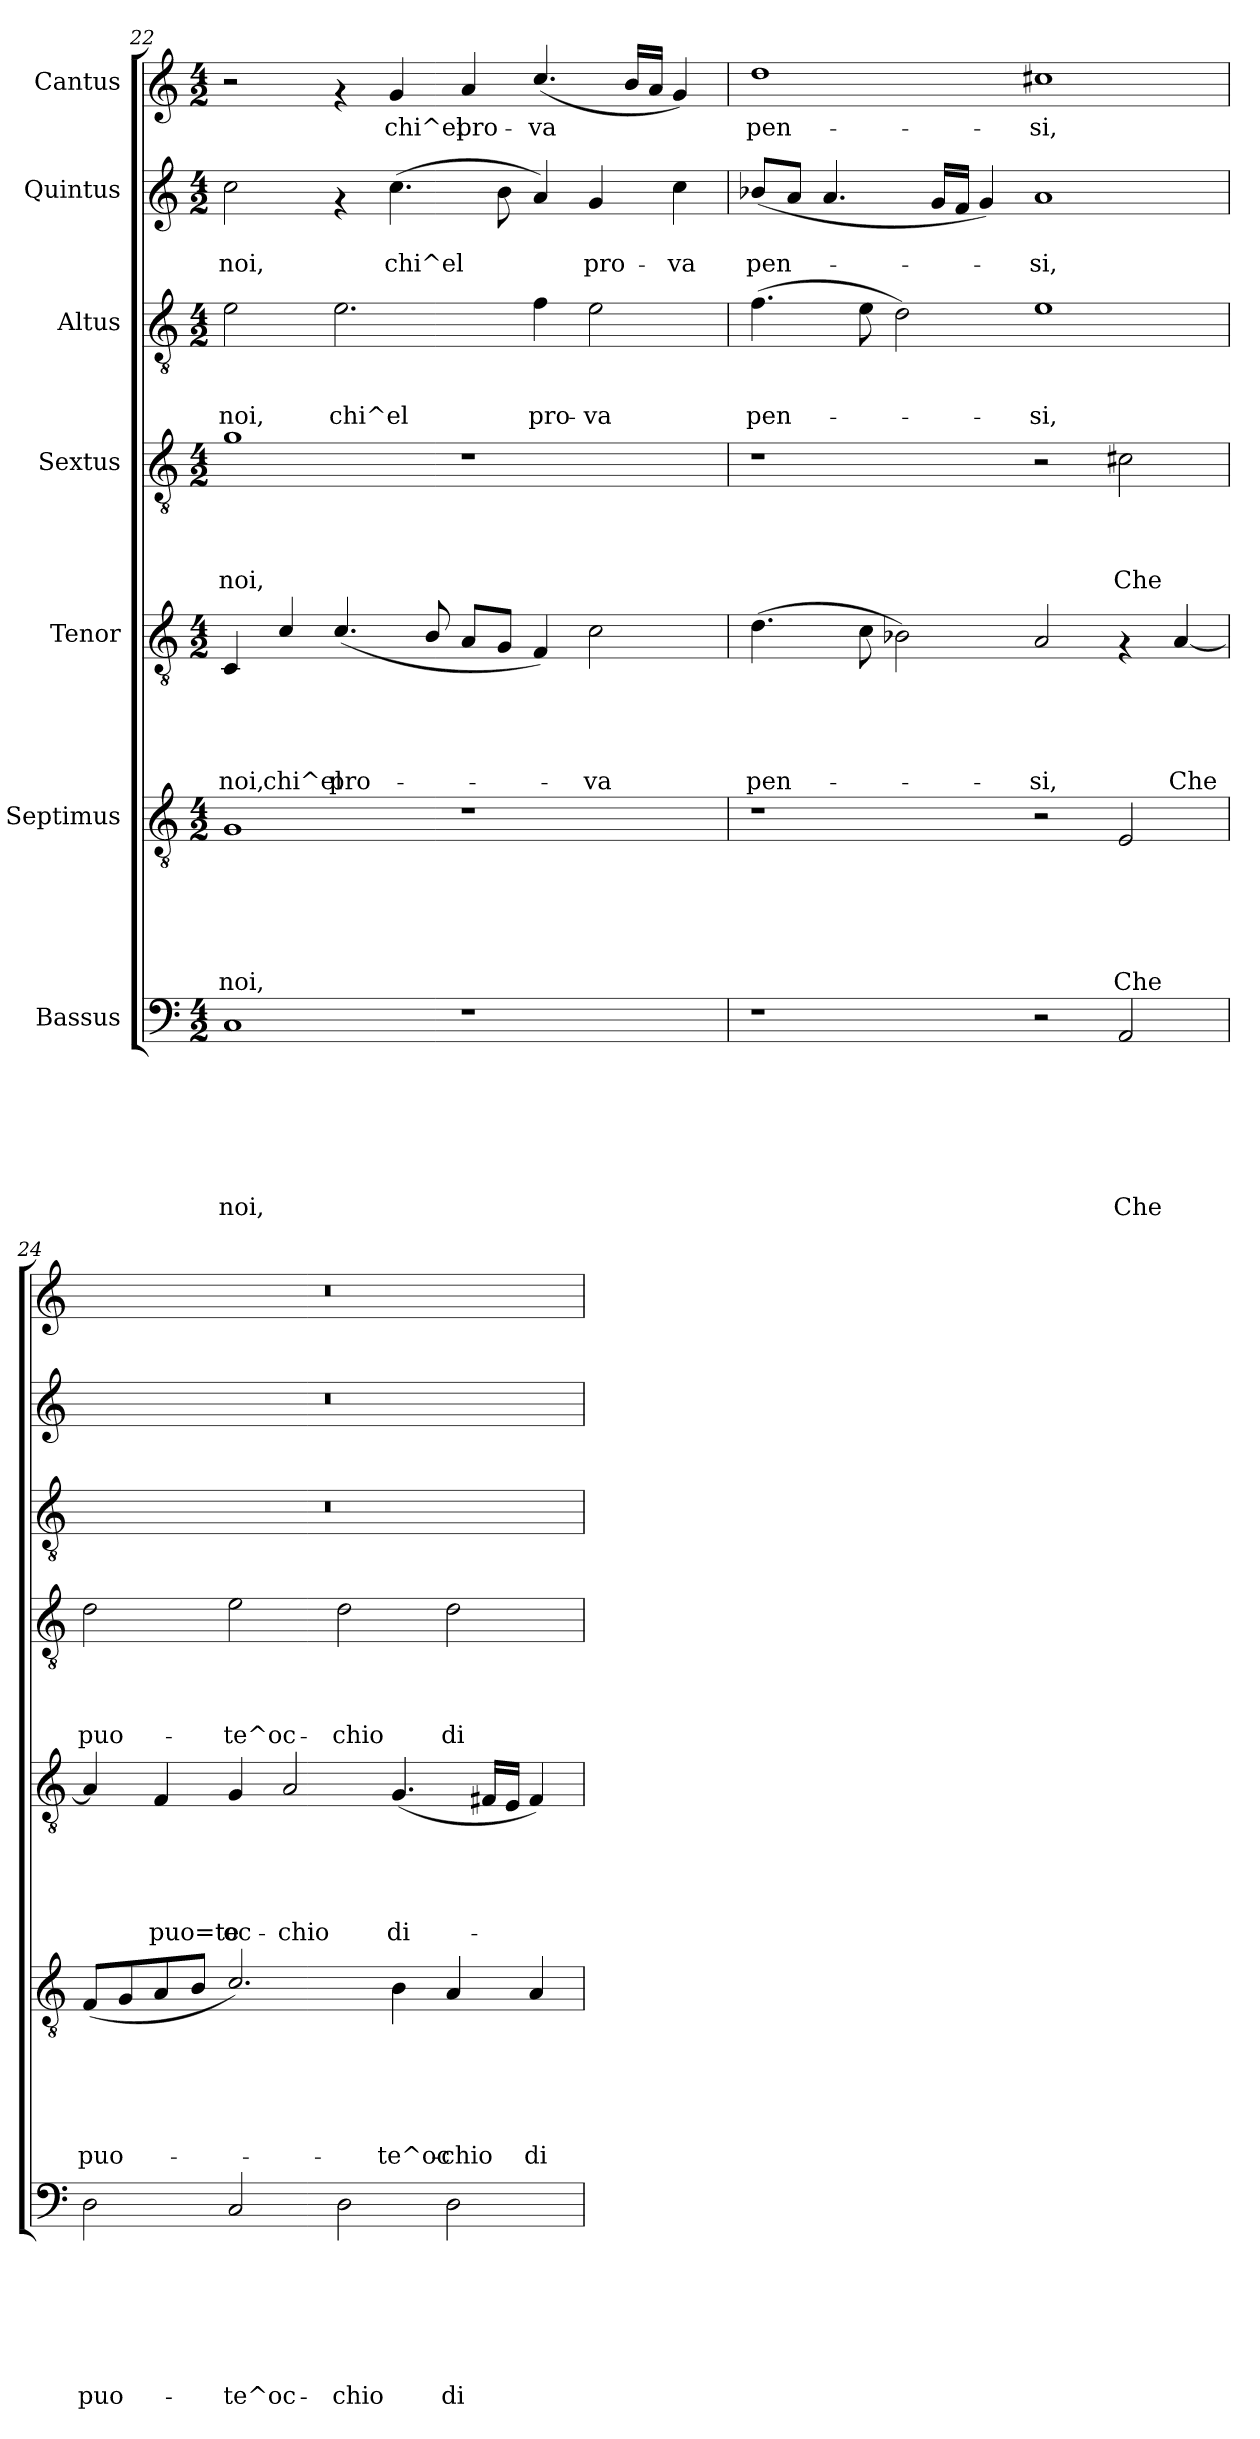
**kern	**text	**text	**text	**text	**text	**text	**text	**kern	**text	**text	**text	**text	**text	**text	**kern	**text	**text	**text	**text	**text	**kern	**text	**text	**text	**text	**kern	**text	**text	**text	**kern	**text	**text	**kern	**text
*part7	*part7	*part7	*part7	*part7	*part7	*part7	*part7	*part6	*part6	*part6	*part6	*part6	*part6	*part6	*part5	*part5	*part5	*part5	*part5	*part5	*part4	*part4	*part4	*part4	*part4	*part3	*part3	*part3	*part3	*part2	*part2	*part2	*part1	*part1
*staff7	*staff7	*staff7	*staff7	*staff7	*staff7	*staff7	*staff7	*staff6	*staff6	*staff6	*staff6	*staff6	*staff6	*staff6	*staff5	*staff5	*staff5	*staff5	*staff5	*staff5	*staff4	*staff4	*staff4	*staff4	*staff4	*staff3	*staff3	*staff3	*staff3	*staff2	*staff2	*staff2	*staff1	*staff1
*I"Bassus	*	*	*	*	*	*	*	*I"Septimus	*	*	*	*	*	*	*I"Tenor	*	*	*	*	*	*I"Sextus	*	*	*	*	*I"Altus	*	*	*	*I"Quintus	*	*	*I"Cantus	*
*clefF4	*	*	*	*	*	*	*	*clefGv2	*	*	*	*	*	*	*clefGv2	*	*	*	*	*	*clefGv2	*	*	*	*	*clefGv2	*	*	*	*clefG2	*	*	*clefG2	*
*k[]	*	*	*	*	*	*	*	*k[]	*	*	*	*	*	*	*k[]	*	*	*	*	*	*k[]	*	*	*	*	*k[]	*	*	*	*k[]	*	*	*k[]	*
*C:	*	*	*	*	*	*	*	*C:	*	*	*	*	*	*	*C:	*	*	*	*	*	*C:	*	*	*	*	*C:	*	*	*	*C:	*	*	*C:	*
*M4/2	*	*	*	*	*	*	*	*M4/2	*	*	*	*	*	*	*M4/2	*	*	*	*	*	*M4/2	*	*	*	*	*M4/2	*	*	*	*M4/2	*	*	*M4/2	*
=22	=22	=22	=22	=22	=22	=22	=22	=22	=22	=22	=22	=22	=22	=22	=22	=22	=22	=22	=22	=22	=22	=22	=22	=22	=22	=22	=22	=22	=22	=22	=22	=22	=22	=22
!	!	!	!	!	!	!	!LO:LY:b:rj	!	!	!	!	!	!	!LO:LY:b:rj	!	!	!	!	!	!LO:LY:b:rj	!	!	!	!	!LO:LY:b:rj	!	!	!	!LO:LY:b:rj	!	!	!LO:LY:b:rj	!	!
1C	.	.	.	.	.	.	noi,	1G	.	.	.	.	.	noi,	4C/	.	.	.	.	-noi,	1g	.	.	.	noi,	2e\	.	.	noi,	2cc\	.	noi,	2r	.
!	!	!	!	!	!	!	!	!	!	!	!	!	!	!	!	!	!	!	!	!LO:LY:b:rj	!	!	!	!	!	!	!	!	!	!	!	!	!	!
.	.	.	.	.	.	.	.	.	.	.	.	.	.	.	4c/	.	.	.	.	chi^el	.	.	.	.	.	.	.	.	.	.	.	.	.	.
!	!	!	!	!	!	!	!	!	!	!	!	!	!	!	!	!	!	!	!	!LO:LY:b:rj	!	!	!	!	!	!	!	!	!LO:LY:b:rj	!	!	!	!	!
.	.	.	.	.	.	.	.	.	.	.	.	.	.	.	(<4.c/	.	.	.	.	pro-	.	.	.	.	.	2.e\	.	.	chi^el	4rf	.	.	4rf	.
!	!	!	!	!	!	!	!	!	!	!	!	!	!	!	!	!	!	!	!	!	!	!	!	!	!	!	!	!	!	!	!	!LO:LY:b:rj	!	!LO:LY:b:rj
.	.	.	.	.	.	.	.	.	.	.	.	.	.	.	.	.	.	.	.	.	.	.	.	.	.	.	.	.	.	(>4.cc\	.	chi^el	4g/	chi^el
.	.	.	.	.	.	.	.	.	.	.	.	.	.	.	8B/	.	.	.	.	.	.	.	.	.	.	.	.	.	.	.	.	.	.	.
!	!	!	!	!	!	!	!	!	!	!	!	!	!	!	!	!	!	!	!	!	!	!	!	!	!	!	!	!	!	!	!	!	!	!LO:LY:b:rj
1r	.	.	.	.	.	.	.	1r	.	.	.	.	.	.	8A/L	.	.	.	.	.	1r	.	.	.	.	.	.	.	.	.	.	.	4a/	pro-
.	.	.	.	.	.	.	.	.	.	.	.	.	.	.	8G/J	.	.	.	.	.	.	.	.	.	.	.	.	.	.	8b\	.	.	.	.
!	!	!	!	!	!	!	!	!	!	!	!	!	!	!	!	!	!	!	!	!	!	!	!	!	!	!	!	!	!LO:LY:b:rj	!	!	!	!	!LO:LY:b:rj
.	.	.	.	.	.	.	.	.	.	.	.	.	.	.	4F/)	.	.	.	.	.	.	.	.	.	.	4f\	.	.	pro-	4a/)	.	.	(<4.cc/	-va
!	!	!	!	!	!	!	!	!	!	!	!	!	!	!	!	!	!	!	!	!LO:LY:b:rj	!	!	!	!	!	!	!	!	!LO:LY:b:rj	!	!	!LO:LY:b:rj	!	!
.	.	.	.	.	.	.	.	.	.	.	.	.	.	.	2c\	.	.	.	.	-va	.	.	.	.	.	2e\	.	.	-va	4g/	.	pro-	.	.
.	.	.	.	.	.	.	.	.	.	.	.	.	.	.	.	.	.	.	.	.	.	.	.	.	.	.	.	.	.	.	.	.	16b/LL	.
.	.	.	.	.	.	.	.	.	.	.	.	.	.	.	.	.	.	.	.	.	.	.	.	.	.	.	.	.	.	.	.	.	16a/JJ	.
!	!	!	!	!	!	!	!	!	!	!	!	!	!	!	!	!	!	!	!	!	!	!	!	!	!	!	!	!	!	!	!	!LO:LY:b:rj	!	!
.	.	.	.	.	.	.	.	.	.	.	.	.	.	.	.	.	.	.	.	.	.	.	.	.	.	.	.	.	.	4cc\	.	-va	4g/)	.
=23	=23	=23	=23	=23	=23	=23	=23	=23	=23	=23	=23	=23	=23	=23	=23	=23	=23	=23	=23	=23	=23	=23	=23	=23	=23	=23	=23	=23	=23	=23	=23	=23	=23	=23
!	!	!	!	!	!	!	!	!	!	!	!	!	!	!	!	!	!	!	!	!LO:LY:b:rj	!	!	!	!	!	!	!	!	!LO:LY:b:rj	!	!	!LO:LY:b:rj	!	!LO:LY:b:rj
1r	.	.	.	.	.	.	.	1r	.	.	.	.	.	.	(>4.d\	.	.	.	.	pen-	1r	.	.	.	.	(>4.f\	.	.	pen-	(<8b-X/L	.	pen-	1dd	pen-
.	.	.	.	.	.	.	.	.	.	.	.	.	.	.	.	.	.	.	.	.	.	.	.	.	.	.	.	.	.	8a/J	.	.	.	.
.	.	.	.	.	.	.	.	.	.	.	.	.	.	.	.	.	.	.	.	.	.	.	.	.	.	.	.	.	.	4.a/	.	.	.	.
.	.	.	.	.	.	.	.	.	.	.	.	.	.	.	8c\	.	.	.	.	.	.	.	.	.	.	8e\	.	.	.	.	.	.	.	.
.	.	.	.	.	.	.	.	.	.	.	.	.	.	.	2B-X\)	.	.	.	.	.	.	.	.	.	.	2d\)	.	.	.	.	.	.	.	.
.	.	.	.	.	.	.	.	.	.	.	.	.	.	.	.	.	.	.	.	.	.	.	.	.	.	.	.	.	.	16g/LL	.	.	.	.
.	.	.	.	.	.	.	.	.	.	.	.	.	.	.	.	.	.	.	.	.	.	.	.	.	.	.	.	.	.	16f/JJ	.	.	.	.
.	.	.	.	.	.	.	.	.	.	.	.	.	.	.	.	.	.	.	.	.	.	.	.	.	.	.	.	.	.	4g/)	.	.	.	.
!	!	!	!	!	!	!	!	!	!	!	!	!	!	!	!	!	!	!	!	!LO:LY:b:rj	!	!	!	!	!	!	!	!	!LO:LY:b:rj	!	!	!LO:LY:b:rj	!	!LO:LY:b:rj
2r	.	.	.	.	.	.	.	2r	.	.	.	.	.	.	2A/	.	.	.	.	-si,	2r	.	.	.	.	1e	.	.	-si,	1a	.	-si,	1cc#X	-si,
!	!	!	!	!	!	!	!LO:LY:b:rj	!	!	!	!	!	!	!LO:LY:b:rj	!	!	!	!	!	!	!	!	!	!	!LO:LY:b:rj	!	!	!	!	!	!	!	!	!
2AA/	.	.	.	.	.	.	Che	2E/	.	.	.	.	.	Che	4rF	.	.	.	.	.	2c#X\	.	.	.	Che	.	.	.	.	.	.	.	.	.
!	!	!	!	!	!	!	!	!	!	!	!	!	!	!	!	!	!	!	!	!LO:LY:b:rj	!	!	!	!	!	!	!	!	!	!	!	!	!	!
.	.	.	.	.	.	.	.	.	.	.	.	.	.	.	[<4A/	.	.	.	.	Che	.	.	.	.	.	.	.	.	.	.	.	.	.	.
!!LO:PB:g=z
=24	=24	=24	=24	=24	=24	=24	=24	=24	=24	=24	=24	=24	=24	=24	=24	=24	=24	=24	=24	=24	=24	=24	=24	=24	=24	=24	=24	=24	=24	=24	=24	=24	=24	=24
!	!	!	!	!	!	!	!LO:LY:b:rj	!	!	!	!	!	!	!LO:LY:b:rj	!	!	!	!	!	!	!	!	!	!	!LO:LY:b:rj	!	!	!	!	!	!	!	!	!
2D\	.	.	.	.	.	.	puo-	(<8F/L	.	.	.	.	.	puo-	4A/]	.	.	.	.	.	2d\	.	.	.	puo-	0r	.	.	.	0r	.	.	0r	.
.	.	.	.	.	.	.	.	8G/	.	.	.	.	.	.	.	.	.	.	.	.	.	.	.	.	.	.	.	.	.	.	.	.	.	.
!	!	!	!	!	!	!	!	!	!	!	!	!	!	!	!	!	!	!	!	!LO:LY:b:rj	!	!	!	!	!	!	!	!	!	!	!	!	!	!
.	.	.	.	.	.	.	.	8A/	.	.	.	.	.	.	4F/	.	.	.	.	puo=te	.	.	.	.	.	.	.	.	.	.	.	.	.	.
.	.	.	.	.	.	.	.	8B/J	.	.	.	.	.	.	.	.	.	.	.	.	.	.	.	.	.	.	.	.	.	.	.	.	.	.
!	!	!	!	!	!	!	!LO:LY:b:rj	!	!	!	!	!	!	!	!	!	!	!	!	!LO:LY:b:rj	!	!	!	!	!LO:LY:b:rj	!	!	!	!	!	!	!	!	!
2C/	.	.	.	.	.	.	-te^oc-	2.c/)	.	.	.	.	.	.	4G/	.	.	.	.	oc-	2e\	.	.	.	-te^oc-	.	.	.	.	.	.	.	.	.
!	!	!	!	!	!	!	!	!	!	!	!	!	!	!	!	!	!	!	!	!LO:LY:b:rj	!	!	!	!	!	!	!	!	!	!	!	!	!	!
.	.	.	.	.	.	.	.	.	.	.	.	.	.	.	2A/	.	.	.	.	-chio	.	.	.	.	.	.	.	.	.	.	.	.	.	.
!	!	!	!	!	!	!	!LO:LY:b:rj	!	!	!	!	!	!	!	!	!	!	!	!	!	!	!	!	!	!LO:LY:b:rj	!	!	!	!	!	!	!	!	!
2D\	.	.	.	.	.	.	-chio	.	.	.	.	.	.	.	.	.	.	.	.	.	2d\	.	.	.	-chio	.	.	.	.	.	.	.	.	.
!	!	!	!	!	!	!	!	!	!	!	!	!	!	!LO:LY:b:rj	!	!	!	!	!	!LO:LY:b:rj	!	!	!	!	!	!	!	!	!	!	!	!	!	!
.	.	.	.	.	.	.	.	4B\	.	.	.	.	.	-te^oc-	(<4.G/	.	.	.	.	di-	.	.	.	.	.	.	.	.	.	.	.	.	.	.
!	!	!	!	!	!	!	!LO:LY:b:rj	!	!	!	!	!	!	!LO:LY:b:rj	!	!	!	!	!	!	!	!	!	!	!LO:LY:b:rj	!	!	!	!	!	!	!	!	!
2D\	.	.	.	.	.	.	di-	4A/	.	.	.	.	.	-chio	.	.	.	.	.	.	2d\	.	.	.	di-	.	.	.	.	.	.	.	.	.
.	.	.	.	.	.	.	.	.	.	.	.	.	.	.	16F#X/LL	.	.	.	.	.	.	.	.	.	.	.	.	.	.	.	.	.	.	.
.	.	.	.	.	.	.	.	.	.	.	.	.	.	.	16E/JJ	.	.	.	.	.	.	.	.	.	.	.	.	.	.	.	.	.	.	.
!	!	!	!	!	!	!	!	!	!	!	!	!	!	!LO:LY:b:rj	!	!	!	!	!	!	!	!	!	!	!	!	!	!	!	!	!	!	!	!
.	.	.	.	.	.	.	.	4A/	.	.	.	.	.	di-	4F#/)	.	.	.	.	.	.	.	.	.	.	.	.	.	.	.	.	.	.	.
=	=	=	=	=	=	=	=	=	=	=	=	=	=	=	=	=	=	=	=	=	=	=	=	=	=	=	=	=	=	=	=	=	=	=
*-	*-	*-	*-	*-	*-	*-	*-	*-	*-	*-	*-	*-	*-	*-	*-	*-	*-	*-	*-	*-	*-	*-	*-	*-	*-	*-	*-	*-	*-	*-	*-	*-	*-	*-
